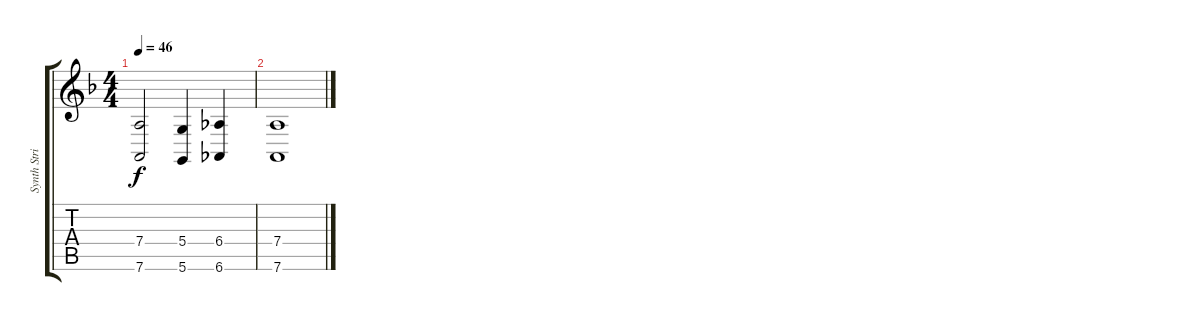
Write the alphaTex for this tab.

\track ("Synth Strings" "Synth Stri") {instrument synthstrings2}
\staff {score tabs}
\tuning (E4 B3 G3 D3 A2 D2) {hide}
\ts (4 4)
\tempo 46
\clef g2
\ks dminor
(7.4 7.6).2{dy f} (5.4 5.6).4 (6.4 6.6).4 |
(7.4 7.6).1{volume 0}
